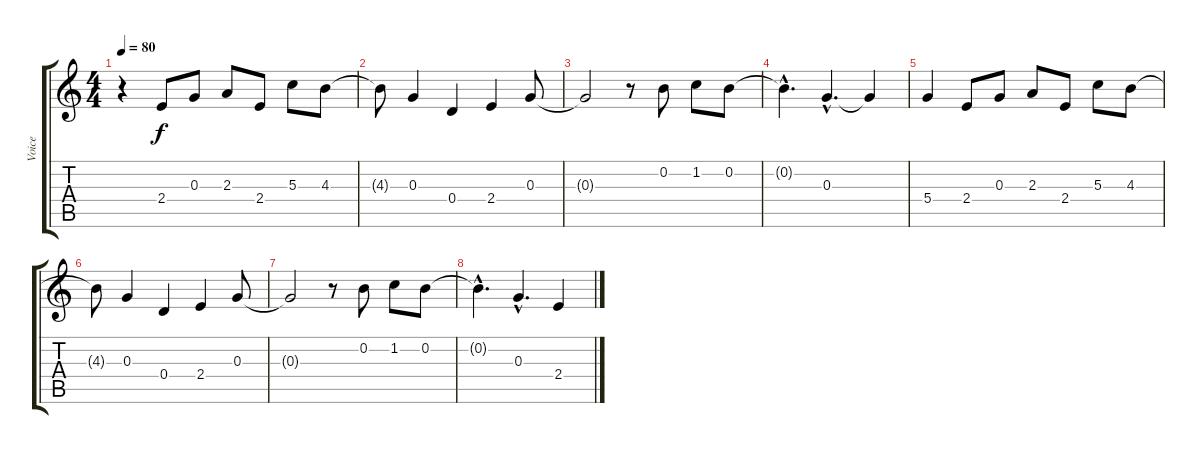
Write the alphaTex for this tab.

\track ("Voice" "Voice") {instrument contrabass}
\staff {score tabs}
\tuning (E4 B3 G3 D3 A2 E2) {hide}
\ts (4 4)
\tempo 80
\clef g2
\ks c
r.4{dy f} 2.4.8 0.3.8 2.3.8 2.4.8 5.3.8 4.3.8 |
4.3{t}.8 0.3.4 0.4.4 2.4.4 0.3.8 |
0.3{t}.2 r.8 0.2.8 1.2.8 0.2.8 |
0.2{hac t}.4{d} 0.3{hac}.4{d} 0.3{t}.4 |
5.4.4 2.4.8 0.3.8 2.3.8 2.4.8 5.3.8 4.3.8 |
4.3{t}.8 0.3.4 0.4.4 2.4.4 0.3.8 |
0.3{t}.2 r.8 0.2.8 1.2.8 0.2.8 |
0.2{hac t}.4{d} 0.3{hac}.4{d} 2.4.4
